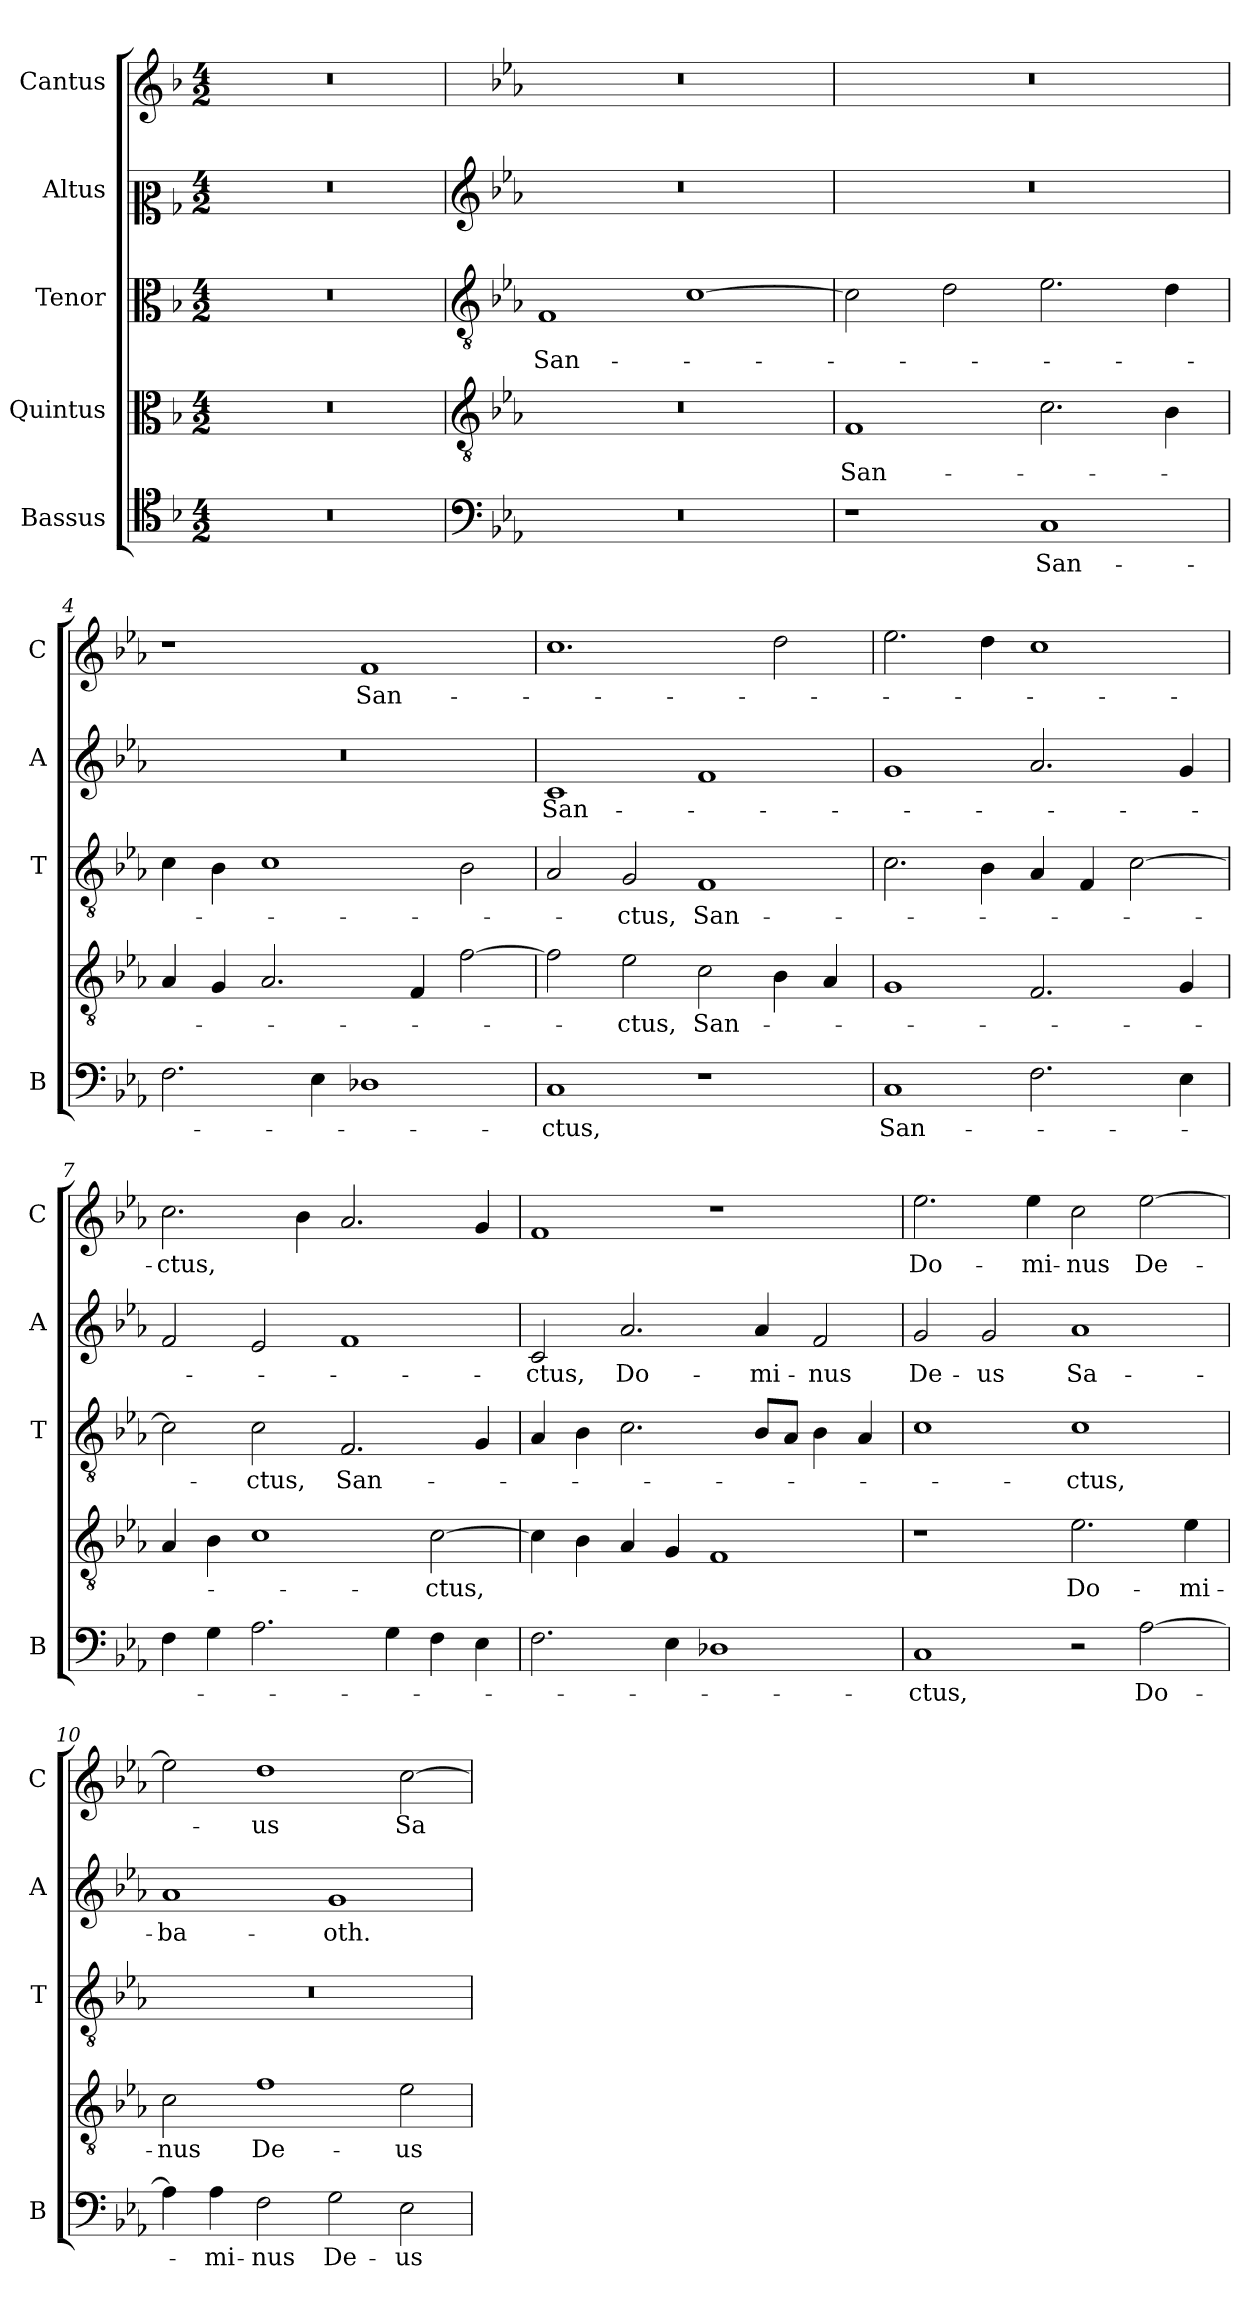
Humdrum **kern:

**kern	**text	**kern	**text	**kern	**text	**kern	**text	**kern	**text
*part5	*part5	*part4	*part4	*part3	*part3	*part2	*part2	*part1	*part1
*staff5	*staff5	*staff4	*staff4	*staff3	*staff3	*staff2	*staff2	*staff1	*staff1
*I"Bassus	*	*I"Quintus	*	*I"Tenor	*	*I"Altus	*	*I"Cantus	*
*I'B	*	*	*	*I'T	*	*I'A	*	*I'C	*
*clefC4	*	*clefC3	*	*clefC3	*	*clefC2	*	*clefG2	*
*k[b-]	*	*k[b-]	*	*k[b-]	*	*k[b-]	*	*k[b-]	*
*F:	*	*F:	*	*F:	*	*F:	*	*F:	*
*M4/2	*	*M4/2	*	*M4/2	*	*M4/2	*	*M4/2	*
=1	=1	=1	=1	=1	=1	=1	=1	=1	=1
0r	.	0r	.	0r	.	0r	.	0r	.
=2	=2	=2	=2	=2	=2	=2	=2	=2	=2
*clefF4	*	*clefGv2	*	*clefGv2	*	*clefG2	*	*	*
*k[b-e-a-]	*	*k[b-e-a-]	*	*k[b-e-a-]	*	*k[b-e-a-]	*	*k[b-e-a-]	*
*E-:	*	*E-:	*	*E-:	*	*E-:	*	*E-:	*
!	!	!	!	!	!LO:LY:b	!	!	!	!
0r	.	0r	.	1F	San-	0r	.	0r	.
.	.	.	.	[1c	.	.	.	.	.
=3	=3	=3	=3	=3	=3	=3	=3	=3	=3
!	!	!	!LO:LY:b	!	!	!	!	!	!
1r	.	1F	San-	2c\]	.	0r	.	0r	.
.	.	.	.	2d\	.	.	.	.	.
!	!LO:LY:b	!	!	!	!	!	!	!	!
1C	San-	2.c\	.	2.e-\	.	.	.	.	.
.	.	4B-\	.	4d\	.	.	.	.	.
=4	=4	=4	=4	=4	=4	=4	=4	=4	=4
2.F\	.	4A-/	.	4c\	.	0r	.	1r	.
.	.	4G/	.	4B-\	.	.	.	.	.
.	.	2.A-/	.	1c	.	.	.	.	.
4E-\	.	.	.	.	.	.	.	.	.
!	!	!	!	!	!	!	!	!	!LO:LY:b
1D-X	.	.	.	.	.	.	.	1f	San-
.	.	4F/	.	.	.	.	.	.	.
.	.	[2f\	.	2B-\	.	.	.	.	.
=5	=5	=5	=5	=5	=5	=5	=5	=5	=5
!	!LO:LY:b	!	!	!	!	!	!LO:LY:b	!	!
1C	-ctus,	2f\]	.	2A-/	.	1c	San-	1.cc	.
!	!	!	!LO:LY:b	!	!LO:LY:b	!	!	!	!
.	.	2e-\	-ctus,	2G/	-ctus,	.	.	.	.
!	!	!	!LO:LY:b	!	!LO:LY:b	!	!	!	!
1r	.	2c\	San-	1F	San-	1f	.	.	.
.	.	4B-\	.	.	.	.	.	2dd\	.
.	.	4A-/	.	.	.	.	.	.	.
!!LO:LB:g=z
=6	=6	=6	=6	=6	=6	=6	=6	=6	=6
!	!LO:LY:b	!	!	!	!	!	!	!	!
1C	San-	1G	.	2.c\	.	1g	.	2.ee-\	.
.	.	.	.	4B-\	.	.	.	4dd\	.
2.F\	.	2.F/	.	4A-/	.	2.a-/	.	1cc	.
.	.	.	.	4F/	.	.	.	.	.
.	.	.	.	[2c\	.	.	.	.	.
4E-\	.	4G/	.	.	.	4g/	.	.	.
=7	=7	=7	=7	=7	=7	=7	=7	=7	=7
!	!	!	!	!	!	!	!	!	!LO:LY:b
4F\	.	4A-/	.	2c\]	.	2f/	.	2.cc\	-ctus,
4G\	.	4B-\	.	.	.	.	.	.	.
!	!	!	!	!	!LO:LY:b	!	!	!	!
2.A-\	.	1c	.	2c\	-ctus,	2e-/	.	.	.
.	.	.	.	.	.	.	.	4b-\	.
!	!	!	!	!	!LO:LY:b	!	!	!	!
.	.	.	.	2.F/	San-	1f	.	2.a-/	.
4G\	.	.	.	.	.	.	.	.	.
!	!	!	!LO:LY:b	!	!	!	!	!	!
4F\	.	[2c\	-ctus,	.	.	.	.	.	.
4E-\	.	.	.	4G/	.	.	.	4g/	.
=8	=8	=8	=8	=8	=8	=8	=8	=8	=8
!	!	!	!	!	!	!	!LO:LY:b	!	!
2.F\	.	4c\]	.	4A-/	.	2c/	-ctus,	1f	.
.	.	4B-\	.	4B-\	.	.	.	.	.
!	!	!	!	!	!	!	!LO:LY:b	!	!
.	.	4A-/	.	2.c\	.	2.a-/	Do-	.	.
4E-\	.	4G/	.	.	.	.	.	.	.
1D-X	.	1F	.	.	.	.	.	1r	.
!	!	!	!	!	!	!	!LO:LY:b	!	!
.	.	.	.	8B-/L	.	4a-/	-mi-	.	.
.	.	.	.	8A-/J	.	.	.	.	.
!	!	!	!	!	!	!	!LO:LY:b	!	!
.	.	.	.	4B-\	.	2f/	-nus	.	.
.	.	.	.	4A-/	.	.	.	.	.
=9	=9	=9	=9	=9	=9	=9	=9	=9	=9
!	!LO:LY:b	!	!	!	!	!	!LO:LY:b	!	!LO:LY:b
1C	-ctus,	1r	.	1c	.	2g/	De-	2.ee-\	Do-
!	!	!	!	!	!	!	!LO:LY:b	!	!
.	.	.	.	.	.	2g/	-us	.	.
!	!	!	!	!	!	!	!	!	!LO:LY:b
.	.	.	.	.	.	.	.	4ee-\	-mi-
!	!	!	!LO:LY:b	!	!LO:LY:b	!	!LO:LY:b	!	!LO:LY:b
2r	.	2.e-\	Do-	1c	-ctus,	1a-	Sa-	2cc\	-nus
!	!LO:LY:b	!	!	!	!	!	!	!	!LO:LY:b
[2A-\	Do-	.	.	.	.	.	.	[2ee-\	De-
!	!	!	!LO:LY:b	!	!	!	!	!	!
.	.	4e-\	-mi-	.	.	.	.	.	.
!!LO:PB:g=z
=10	=10	=10	=10	=10	=10	=10	=10	=10	=10
!	!	!	!LO:LY:b	!	!	!	!LO:LY:b	!	!
4A-\]	.	2c\	-nus	0r	.	1a-	-ba-	2ee-\]	.
!	!LO:LY:b	!	!	!	!	!	!	!	!
4A-\	-mi-	.	.	.	.	.	.	.	.
!	!LO:LY:b	!	!LO:LY:b	!	!	!	!	!	!LO:LY:b
2F\	-nus	1f	De-	.	.	.	.	1dd	-us
!	!LO:LY:b	!	!	!	!	!	!LO:LY:b	!	!
2G\	De-	.	.	.	.	1g	-oth.	.	.
!	!LO:LY:b	!	!LO:LY:b	!	!	!	!	!	!LO:LY:b
2E-\	-us	2e-\	-us	.	.	.	.	[2cc\	Sa-
=	=	=	=	=	=	=	=	=	=
*-	*-	*-	*-	*-	*-	*-	*-	*-	*-
